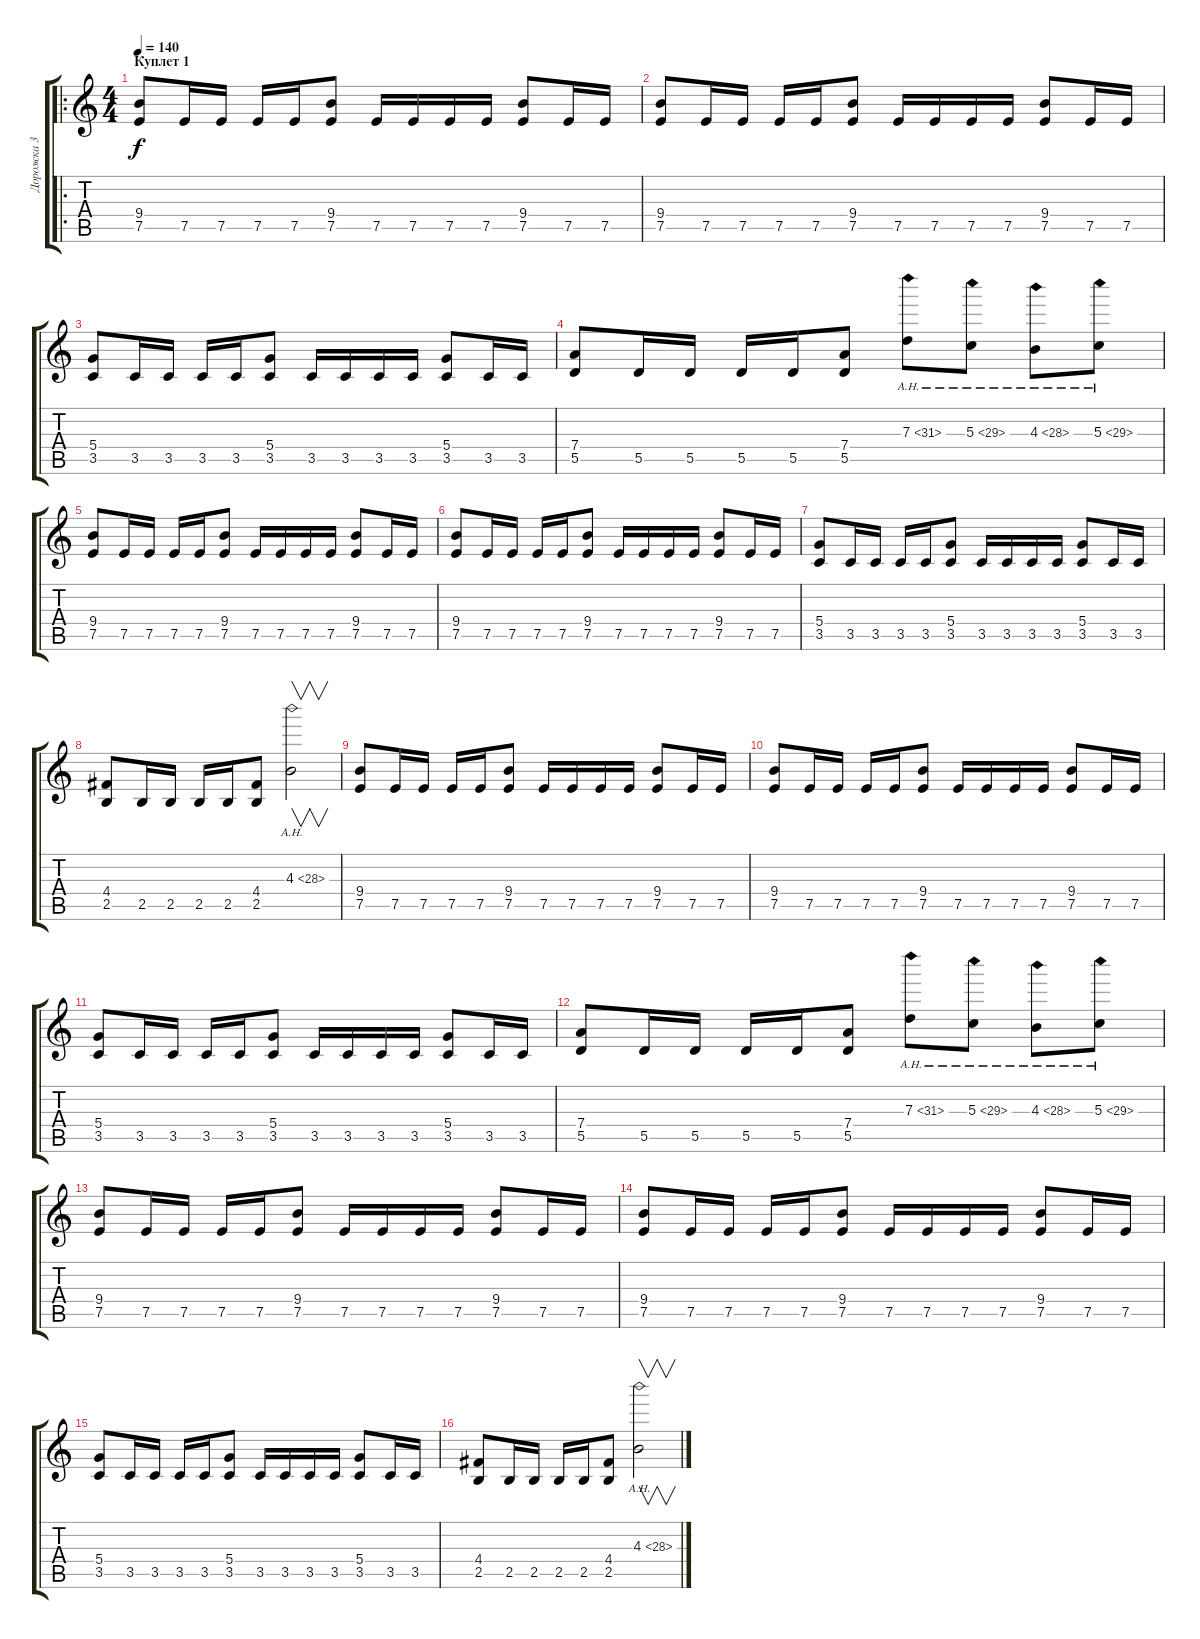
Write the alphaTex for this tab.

\track ("Дорожка 3" "Дорожка 3") {instrument distortionguitar}
\staff {score tabs}
\tuning (E4 B3 G3 D3 A2 E2) {hide}
\ro
\ts (4 4)
\section ("" "Куплет 1")
\tempo 140
\clef g2
\ks c
(9.4 7.5).8{dy f} 7.5.16 7.5.16 7.5.16 7.5.16 (9.4 7.5).8 7.5.16 7.5.16 7.5.16 7.5.16 (9.4 7.5).8 7.5.16 7.5.16 |
(9.4 7.5).8 7.5.16 7.5.16 7.5.16 7.5.16 (9.4 7.5).8 7.5.16 7.5.16 7.5.16 7.5.16 (9.4 7.5).8 7.5.16 7.5.16 |
(5.4 3.5).8 3.5.16 3.5.16 3.5.16 3.5.16 (5.4 3.5).8 3.5.16 3.5.16 3.5.16 3.5.16 (5.4 3.5).8 3.5.16 3.5.16 |
(7.4 5.5).8 5.5.16 5.5.16 5.5.16 5.5.16 (7.4 5.5).8 7.3{ah 24}.8 5.3{ah 24}.8 4.3{ah 24}.8 5.3{ah 24}.8 |
(9.4 7.5).8 7.5.16 7.5.16 7.5.16 7.5.16 (9.4 7.5).8 7.5.16 7.5.16 7.5.16 7.5.16 (9.4 7.5).8 7.5.16 7.5.16 |
(9.4 7.5).8 7.5.16 7.5.16 7.5.16 7.5.16 (9.4 7.5).8 7.5.16 7.5.16 7.5.16 7.5.16 (9.4 7.5).8 7.5.16 7.5.16 |
(5.4 3.5).8 3.5.16 3.5.16 3.5.16 3.5.16 (5.4 3.5).8 3.5.16 3.5.16 3.5.16 3.5.16 (5.4 3.5).8 3.5.16 3.5.16 |
(4.4 2.5).8 2.5.16 2.5.16 2.5.16 2.5.16 (4.4 2.5).8 4.3{ah 24}.2{v} |
(9.4 7.5).8 7.5.16 7.5.16 7.5.16 7.5.16 (9.4 7.5).8 7.5.16 7.5.16 7.5.16 7.5.16 (9.4 7.5).8 7.5.16 7.5.16 |
(9.4 7.5).8 7.5.16 7.5.16 7.5.16 7.5.16 (9.4 7.5).8 7.5.16 7.5.16 7.5.16 7.5.16 (9.4 7.5).8 7.5.16 7.5.16 |
(5.4 3.5).8 3.5.16 3.5.16 3.5.16 3.5.16 (5.4 3.5).8 3.5.16 3.5.16 3.5.16 3.5.16 (5.4 3.5).8 3.5.16 3.5.16 |
(7.4 5.5).8 5.5.16 5.5.16 5.5.16 5.5.16 (7.4 5.5).8 7.3{ah 24}.8 5.3{ah 24}.8 4.3{ah 24}.8 5.3{ah 24}.8 |
(9.4 7.5).8 7.5.16 7.5.16 7.5.16 7.5.16 (9.4 7.5).8 7.5.16 7.5.16 7.5.16 7.5.16 (9.4 7.5).8 7.5.16 7.5.16 |
(9.4 7.5).8 7.5.16 7.5.16 7.5.16 7.5.16 (9.4 7.5).8 7.5.16 7.5.16 7.5.16 7.5.16 (9.4 7.5).8 7.5.16 7.5.16 |
(5.4 3.5).8 3.5.16 3.5.16 3.5.16 3.5.16 (5.4 3.5).8 3.5.16 3.5.16 3.5.16 3.5.16 (5.4 3.5).8 3.5.16 3.5.16 |
(4.4 2.5).8 2.5.16 2.5.16 2.5.16 2.5.16 (4.4 2.5).8 4.3{ah 24}.2{v}
